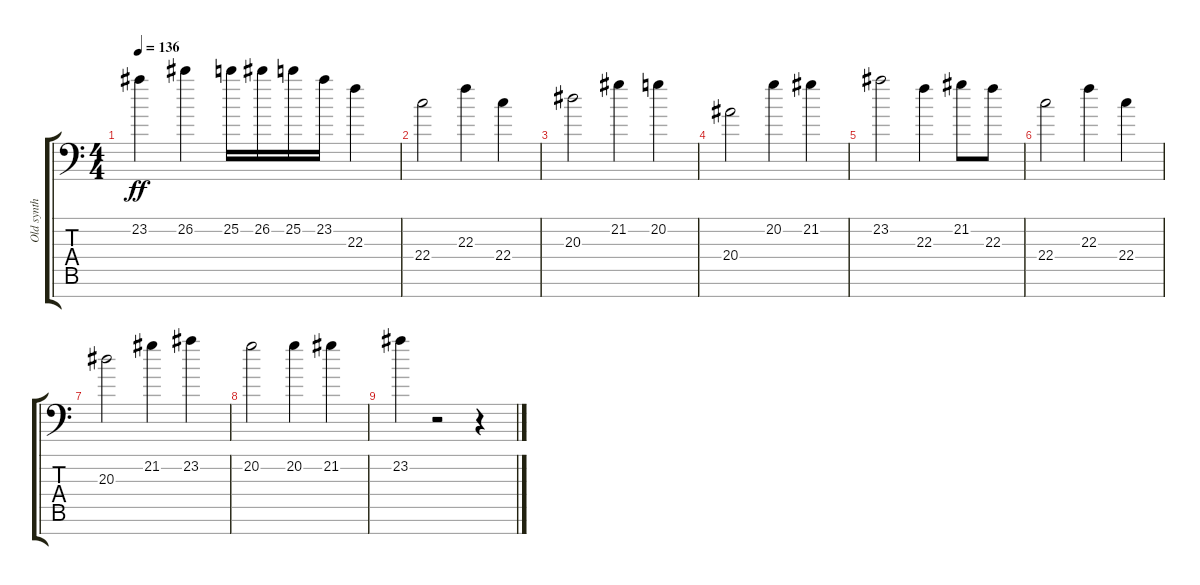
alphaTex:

\track ("Old synth" "Old synth") {instrument lead4chiff}
\staff {score tabs}
\tuning (A7 B3 G3 D3 A2 E2 C-1) {hide}
\ts (4 4)
\tempo 136
\clef f4
\ks c
23.2.4{dy ff} 26.2.4 25.2.16 26.2.16 25.2.16 23.2.16 22.3.4 |
22.4.2 22.3.4 22.4.4 |
20.3.2 21.2.4 20.2.4 |
20.4.2 20.2.4 21.2.4 |
23.2.2 22.3.4 21.2.8 22.3.8 |
22.4.2 22.3.4 22.4.4 |
20.3.2 21.2.4 23.2.4 |
20.2.2 20.2.4 21.2.4 |
23.2.4 r.2 r.4
